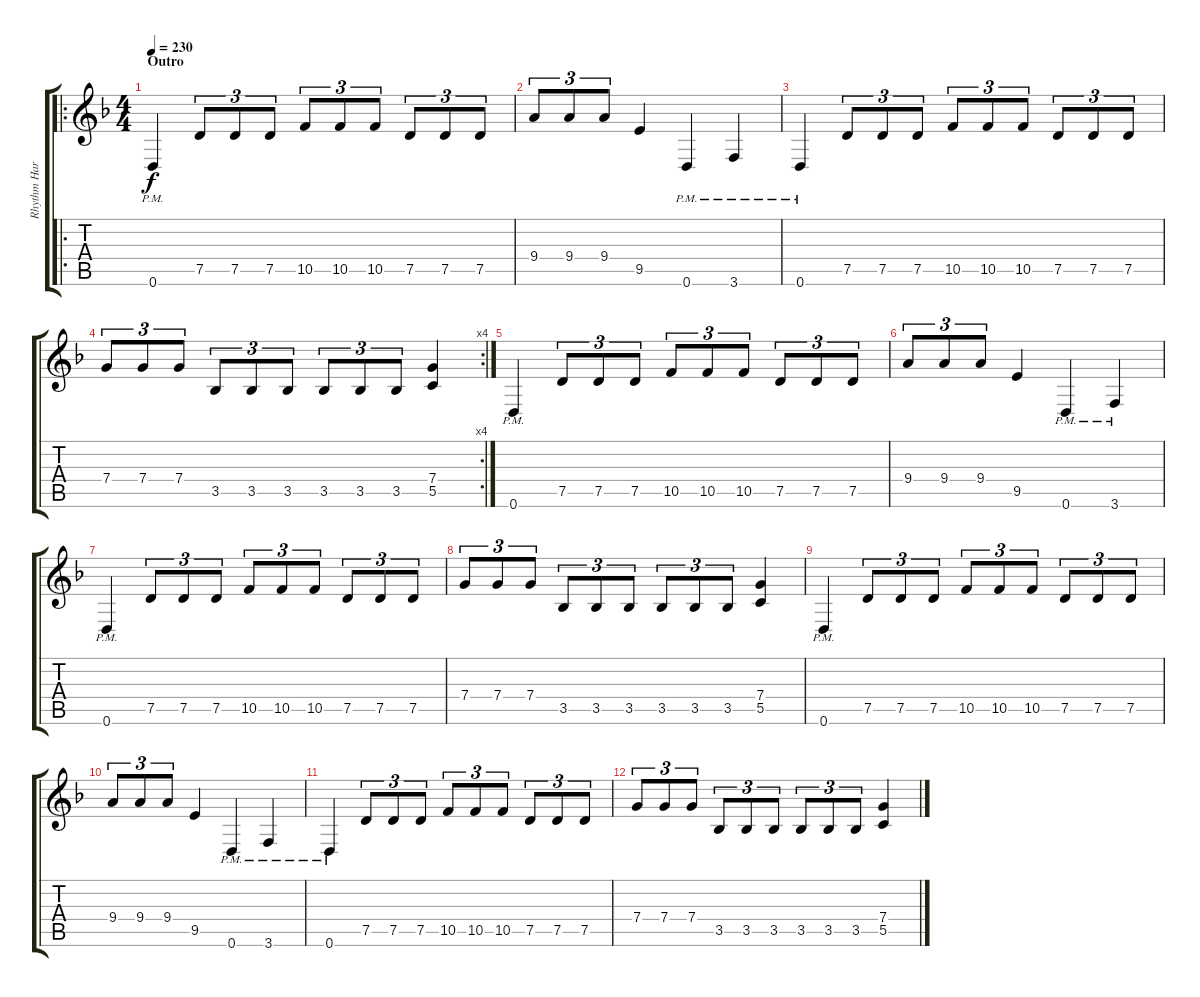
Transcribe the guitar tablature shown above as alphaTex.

\track ("Rhythm Harmony" "Rhythm Har") {instrument distortionguitar}
\staff {score tabs}
\tuning (D4 A3 F3 C3 G2 D2) {hide}
\ro
\ts (4 4)
\section ("" "Outro")
\tempo 230
\clef g2
\ks f
0.6{pm}.4{dy f} 7.5.8{tu (3 2)} 7.5.8{tu (3 2)} 7.5.8{tu (3 2)} 10.5.8{tu (3 2)} 10.5.8{tu (3 2)} 10.5.8{tu (3 2)} 7.5.8{tu (3 2)} 7.5.8{tu (3 2)} 7.5.8{tu (3 2)} |
9.4.8{tu (3 2)} 9.4.8{tu (3 2)} 9.4.8{tu (3 2)} 9.5.4 0.6{pm}.4 3.6{pm}.4 |
0.6{pm}.4 7.5.8{tu (3 2)} 7.5.8{tu (3 2)} 7.5.8{tu (3 2)} 10.5.8{tu (3 2)} 10.5.8{tu (3 2)} 10.5.8{tu (3 2)} 7.5.8{tu (3 2)} 7.5.8{tu (3 2)} 7.5.8{tu (3 2)} |
\rc 4
7.4.8{tu (3 2)} 7.4.8{tu (3 2)} 7.4.8{tu (3 2)} 3.5.8{tu (3 2)} 3.5.8{tu (3 2)} 3.5.8{tu (3 2)} 3.5.8{tu (3 2)} 3.5.8{tu (3 2)} 3.5.8{tu (3 2)} (7.4 5.5).4 |
0.6{pm}.4 7.5.8{tu (3 2)} 7.5.8{tu (3 2)} 7.5.8{tu (3 2)} 10.5.8{tu (3 2)} 10.5.8{tu (3 2)} 10.5.8{tu (3 2)} 7.5.8{tu (3 2)} 7.5.8{tu (3 2)} 7.5.8{tu (3 2)} |
9.4.8{tu (3 2)} 9.4.8{tu (3 2)} 9.4.8{tu (3 2)} 9.5.4 0.6{pm}.4 3.6{pm}.4 |
0.6{pm}.4 7.5.8{tu (3 2)} 7.5.8{tu (3 2)} 7.5.8{tu (3 2)} 10.5.8{tu (3 2)} 10.5.8{tu (3 2)} 10.5.8{tu (3 2)} 7.5.8{tu (3 2)} 7.5.8{tu (3 2)} 7.5.8{tu (3 2)} |
7.4.8{tu (3 2)} 7.4.8{tu (3 2)} 7.4.8{tu (3 2)} 3.5.8{tu (3 2)} 3.5.8{tu (3 2)} 3.5.8{tu (3 2)} 3.5.8{tu (3 2)} 3.5.8{tu (3 2)} 3.5.8{tu (3 2)} (7.4 5.5).4 |
0.6{pm}.4 7.5.8{tu (3 2)} 7.5.8{tu (3 2)} 7.5.8{tu (3 2)} 10.5.8{tu (3 2)} 10.5.8{tu (3 2)} 10.5.8{tu (3 2)} 7.5.8{tu (3 2)} 7.5.8{tu (3 2)} 7.5.8{tu (3 2)} |
9.4.8{tu (3 2)} 9.4.8{tu (3 2)} 9.4.8{tu (3 2)} 9.5.4 0.6{pm}.4 3.6{pm}.4 |
0.6{pm}.4 7.5.8{tu (3 2)} 7.5.8{tu (3 2)} 7.5.8{tu (3 2)} 10.5.8{tu (3 2)} 10.5.8{tu (3 2)} 10.5.8{tu (3 2)} 7.5.8{tu (3 2)} 7.5.8{tu (3 2)} 7.5.8{tu (3 2)} |
7.4.8{tu (3 2)} 7.4.8{tu (3 2)} 7.4.8{tu (3 2)} 3.5.8{tu (3 2)} 3.5.8{tu (3 2)} 3.5.8{tu (3 2)} 3.5.8{tu (3 2)} 3.5.8{tu (3 2)} 3.5.8{tu (3 2)} (7.4 5.5).4
